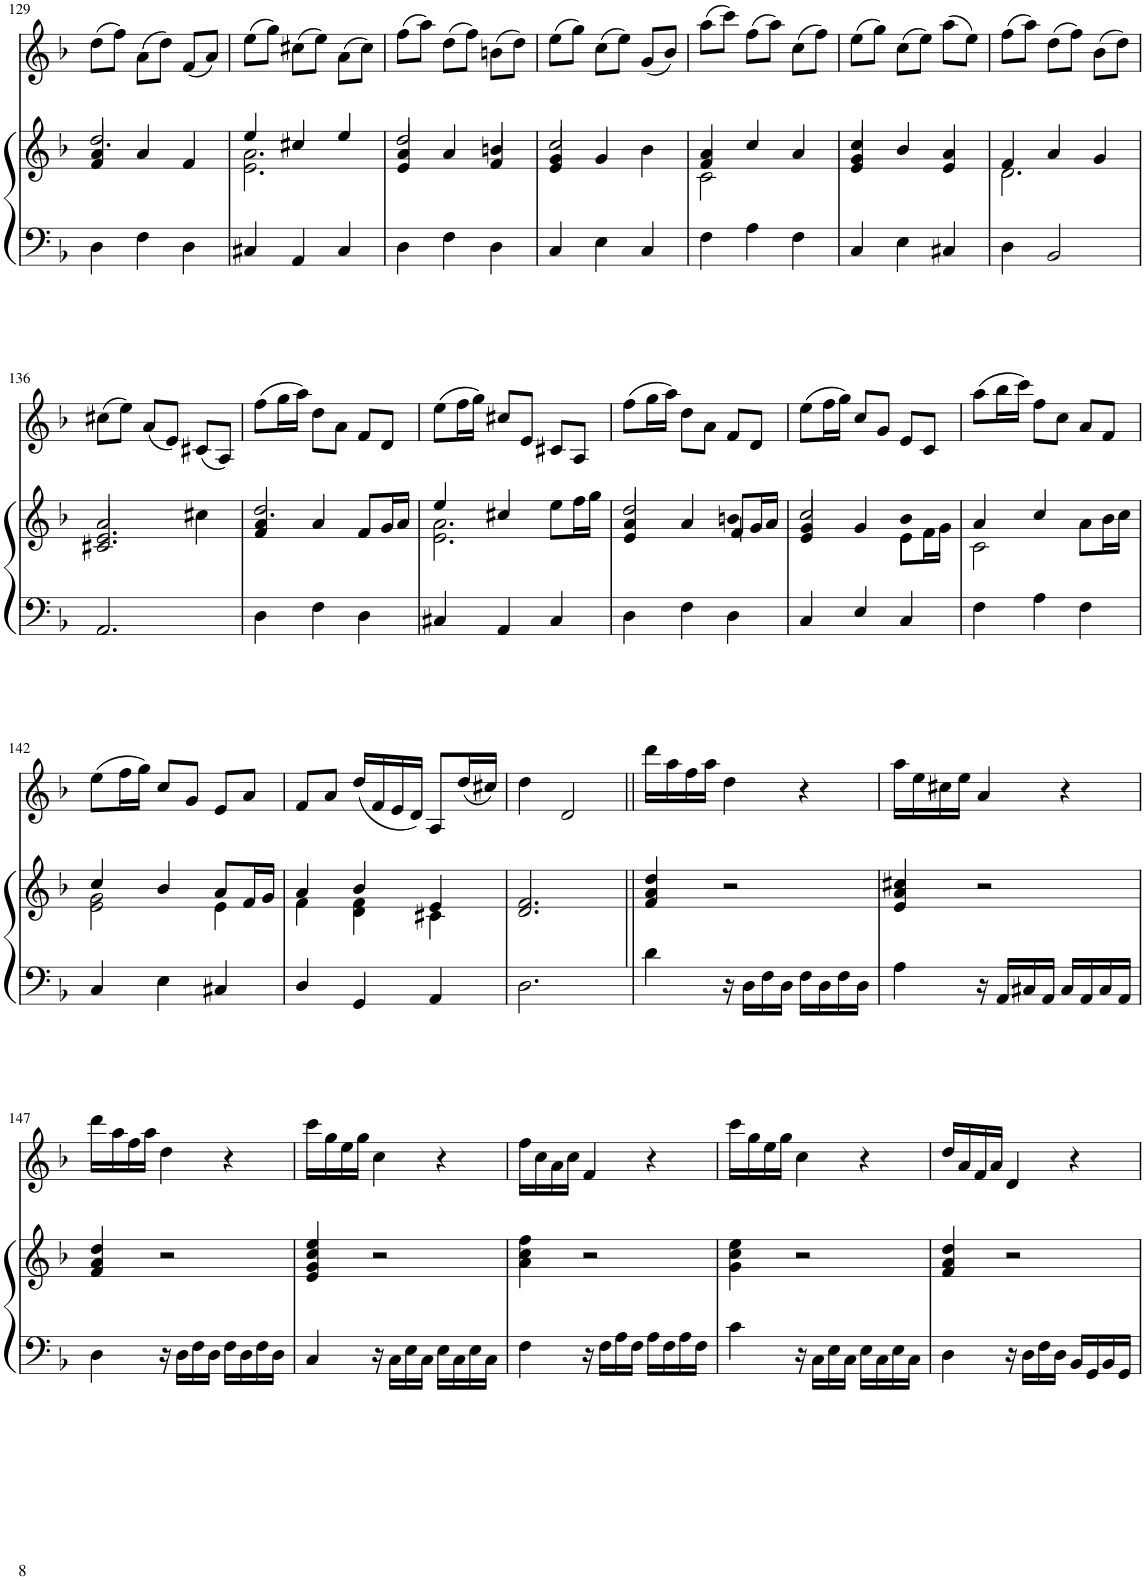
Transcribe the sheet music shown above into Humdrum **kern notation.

**kern	**kern	**kern
*part2	*part2	*part1
*staff3	*staff2	*staff1
*I"Harpsichord	*	*I"Violin
*I'Hpschd	*	*I'Vln
!!LO:PB:g=z
*clefF4	*clefG2	*clefG2
*k[b-]	*k[b-]	*k[b-]
*M3/4	*M3/4	*M3/4
=129	=129	=129
*	*^	*
4D\	4f/ 4a/	2.dd/	(8dd\L
.	.	.	8ff\J)
4F\	4a/	.	(8a\L
.	.	.	8dd\J)
4D\	4f/	.	(8f/L
.	.	.	8a/J)
=130	=130	=130	=130
4C#X/	4ee/	2.e\ 2.a\	(8ee\L
.	.	.	8gg\J)
4AA/	4cc#X/	.	(8cc#X\L
.	.	.	8ee\J)
4C#/	4ee/	.	(8a\L
.	.	.	8cc#\J)
=131	=131	=131	=131
4D\	4e/ 4a/	2dd/	(8ff\L
.	.	.	8aa\J)
4F\	4a/	.	(8dd\L
.	.	.	8ff\J)
4D\	4f/	4bn/	(8bn\L
.	.	.	8dd\J)
=132	=132	=132	=132
4C/	4e/ 4g/	2cc/	(8ee\L
.	.	.	8gg\J)
4E\	4g/	.	(8cc\L
.	.	.	8ee\J)
4C/	4ryy	4b-\	(8g/L
.	.	.	8b-/J)
=133	=133	=133	=133
4F\	4f/ 4a/	2c\	(8aa\L
.	.	.	8ccc\J)
4A\	4cc/	.	(8ff\L
.	.	.	8aa\J)
4F\	4a/	4ryy	(8cc\L
.	.	.	8ff\J)
=134	=134	=134	=134
4C/	4e/ 4g/	4cc/	(8ee\L
.	.	.	8gg\J)
4E\	2ryy	4b-/	(8cc\L
.	.	.	8ee\J)
4C#X/	.	4e/ 4a/	(8aa\L
.	.	.	8ee\J)
=135	=135	=135	=135
4D\	4f/	2.d\	(8ff\L
.	.	.	8aa\J)
2BB-/	4a/	.	(8dd\L
.	.	.	8ff\J)
.	4g/	.	(8b-\L
.	.	.	8dd\J)
!!LO:LB:g=z
=136	=136	=136	=136
2.AA/	2.c#X/ 2.e/	2a/	(8cc#X\L
.	.	.	8ee\J)
.	.	.	(8a/L
.	.	.	8e/J)
.	.	4cc#X\	(8c#X/L
.	.	.	8A/J)
=137	=137	=137	=137
4D\	4f/ 4a/	2.dd/	(8ff\L
.	.	.	16gg\L
.	.	.	16aa\JJ)
4F\	4a/	.	8dd\L
.	.	.	8a\J
4D\	8f/L	.	8f/L
.	16g/L	.	8d/J
.	16a/JJ	.	.
=138	=138	=138	=138
4C#X/	4ee/	2.e\ 2.a\	(8ee\L
.	.	.	16ff\L
.	.	.	16gg\JJ)
4AA/	4cc#X/	.	8cc#X/L
.	.	.	8e/J
4C#/	8ee\L	.	8c#X/L
.	16ff\L	.	8A/J
.	16gg\JJ	.	.
=139	=139	=139	=139
4D\	4e/ 4a/	2dd/	(8ff\L
.	.	.	16gg\L
.	.	.	16aa\JJ)
4F\	4a/	.	8dd\L
.	.	.	8a\J
4D\	8f/L	4bn\	8f/L
.	16g/L	.	8d/J
.	16a/JJ	.	.
=140	=140	=140	=140
4C/	4e/ 4g/	2cc/	(8ee\L
.	.	.	16ff\L
.	.	.	16gg\JJ)
4E/	4g/	.	8cc/L
.	.	.	8g/J
4C/	8e\L	4b-\	8e/L
.	16f\L	.	8c/J
.	16g\JJ	.	.
=141	=141	=141	=141
4F\	4a/	2c\	(8aa\L
.	.	.	16bb-\L
.	.	.	16ccc\JJ)
4A\	4cc/	.	8ff\L
.	.	.	8cc\J
4F\	8a\L	4ryy	8a/L
.	16b-\L	.	8f/J
.	16cc\JJ	.	.
!!LO:LB:g=z
=142	=142	=142	=142
4C/	4cc/	2e\ 2g\	(8ee\L
.	.	.	16ff\L
.	.	.	16gg\JJ)
4E\	4b-/	.	8cc/L
.	.	.	8g/J
4C#X/	8a/L	4e\	8e/L
.	16f/L	.	8a/J
.	16g/JJ	.	.
=143	=143	=143	=143
4D/	4a/	4f\	8f/L
.	.	.	8a/J
4GG/	4b-/	4d\ 4f\	(16dd/LL
.	.	.	16f/
.	.	.	16e/
.	.	.	16d/JJ)
4AA/	4e/	4c#X\	8A/L
.	.	.	(16dd/L
.	.	.	16cc#X/JJ)
=144	=144	=144	=144
2.D\	2.d/ 2.f/	4ryy	4dd\
.	.	2ryy	2d/
*	*v	*v	*
=145||	=145||	=145||
4d\	4f/ 4a/ 4dd/	16ddd\LL
.	.	16aa\
.	.	16ff\
.	.	16aa\JJ
16r	2r	4dd\
16D\LL	.	.
16F\	.	.
16D\JJ	.	.
16F\LL	.	4r
16D\	.	.
16F\	.	.
16D\JJ	.	.
=146	=146	=146
4A\	4e/ 4a/ 4cc#X/	16aa\LL
.	.	16ee\
.	.	16cc#X\
.	.	16ee\JJ
16r	2r	4a/
16AA/LL	.	.
16C#X/	.	.
16AA/JJ	.	.
16C#/LL	.	4r
16AA/	.	.
16C#/	.	.
16AA/JJ	.	.
!!LO:LB:g=z
=147	=147	=147
4D\	4f/ 4a/ 4dd/	16ddd\LL
.	.	16aa\
.	.	16ff\
.	.	16aa\JJ
16r	2r	4dd\
16D\LL	.	.
16F\	.	.
16D\JJ	.	.
16F\LL	.	4r
16D\	.	.
16F\	.	.
16D\JJ	.	.
=148	=148	=148
4C/	4e/ 4g/ 4cc/ 4ee/	16ccc\LL
.	.	16gg\
.	.	16ee\
.	.	16gg\JJ
16r	2r	4cc\
16C\LL	.	.
16E\	.	.
16C\JJ	.	.
16E\LL	.	4r
16C\	.	.
16E\	.	.
16C\JJ	.	.
=149	=149	=149
4F\	4a\ 4cc\ 4ff\	16ff\LL
.	.	16cc\
.	.	16a\
.	.	16cc\JJ
16r	2r	4f/
16F\LL	.	.
16A\	.	.
16F\JJ	.	.
16A\LL	.	4r
16F\	.	.
16A\	.	.
16F\JJ	.	.
=150	=150	=150
4c\	4g\ 4cc\ 4ee\	16ccc\LL
.	.	16gg\
.	.	16ee\
.	.	16gg\JJ
16r	2r	4cc\
16C\LL	.	.
16E\	.	.
16C\JJ	.	.
16E\LL	.	4r
16C\	.	.
16E\	.	.
16C\JJ	.	.
=151	=151	=151
4D\	4f/ 4a/ 4dd/	16dd/LL
.	.	16a/
.	.	16f/
.	.	16a/JJ
16r	2r	4d/
16D\LL	.	.
16F\	.	.
16D\JJ	.	.
16BB-/LL	.	4r
16GG/	.	.
16BB-/	.	.
16GG/JJ	.	.
=	=	=
*-	*-	*-
